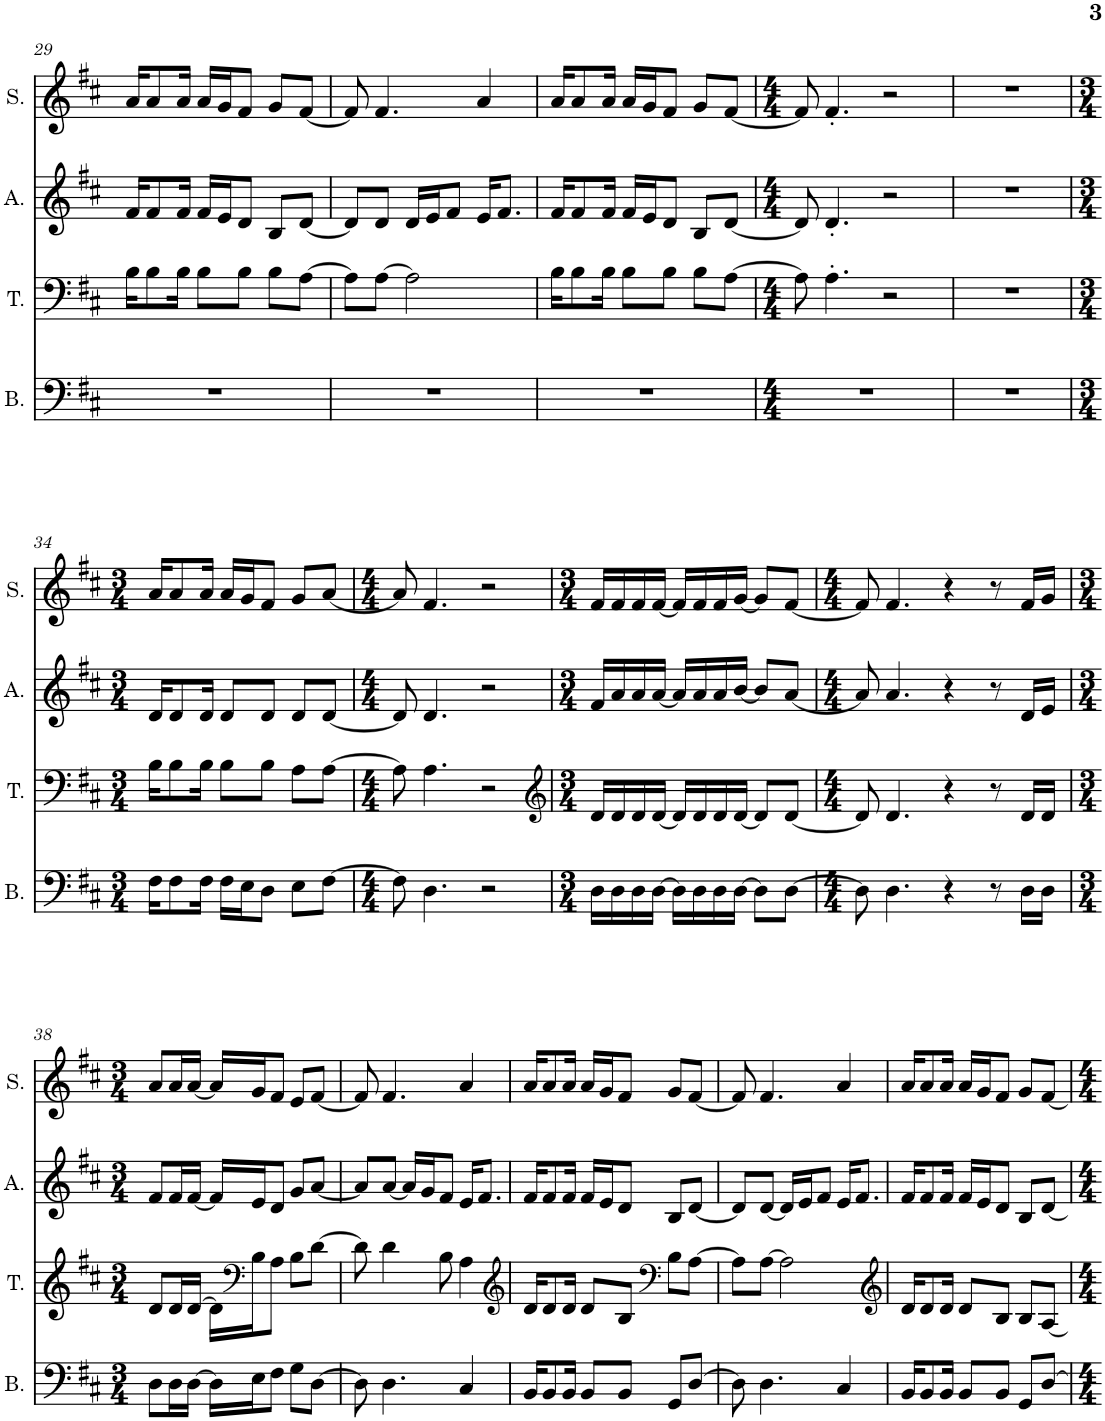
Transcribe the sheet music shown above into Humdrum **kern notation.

**kern	**kern	**kern	**kern
*part4	*part3	*part2	*part1
*staff4	*staff3	*staff2	*staff1
*I"Bass	*I"Tenor	*I"Alto	*I"Soprano
*I'B.	*I'T.	*I'A.	*I'S.
!!LO:PB:g=z
*clefF4	*clefF4	*clefG2	*clefG2
*k[f#c#]	*k[f#c#]	*k[f#c#]	*k[f#c#]
*M3/4	*M3/4	*M3/4	*M3/4
=29	=29	=29	=29
2.r	16B\KL	16f#/KL	16a/KL
.	8B\	8f#/	8a/
.	16B\Jk	16f#/Jk	16a/Jk
.	8B\L	16f#/LL	16a/LL
.	.	16e/J	16g/J
.	8B\J	8d/J	8f#/J
.	8B\L	8B/L	8g/L
.	[8A\J	[8d/J	[8f#/J
=30	=30	=30	=30
2.r	8A\L]	8d/L]	8f#/]
.	[8A\J	8d/J	4.f#/
.	2A\]	16d/LL	.
.	.	16e/J	.
.	.	8f#/J	.
.	.	16e/KL	4a/
.	.	8.f#/J	.
=31	=31	=31	=31
2.r	16B\KL	16f#/KL	16a/KL
.	8B\	8f#/	8a/
.	16B\Jk	16f#/Jk	16a/Jk
.	8B\L	16f#/LL	16a/LL
.	.	16e/J	16g/J
.	8B\J	8d/J	8f#/J
.	8B\L	8B/L	8g/L
.	[8A\J	[8d/J	[8f#/J
=32	=32	=32	=32
*M4/4	*M4/4	*M4/4	*M4/4
1r	8A\]	8d/]	8f#/]
.	4.A'\	4.d'/	4.f#'/
.	2r	2r	2r
=33	=33	=33	=33
1r	1r	1r	1r
!!LO:LB:g=z
=34	=34	=34	=34
*M3/4	*M3/4	*M3/4	*M3/4
16F#\KL	16B\KL	16d/KL	16a/KL
8F#\	8B\	8d/	8a/
16F#\Jk	16B\Jk	16d/Jk	16a/Jk
16F#\LL	8B\L	8d/L	16a/LL
16E\J	.	.	16g/J
8D\J	8B\J	8d/J	8f#/J
8E\L	8A\L	8d/L	8g/L
[8F#\J	[8A\J	[8d/J	[8a/J
=35	=35	=35	=35
*M4/4	*M4/4	*M4/4	*M4/4
8F#\]	8A\]	8d/]	8a/]
4.D\	4.A\	4.d/	4.f#/
2r	2r	2r	2r
=36	=36	=36	=36
*	*clefG2	*	*
*M3/4	*M3/4	*M3/4	*M3/4
16D\LL	16d/LL	16f#/LL	16f#/LL
16D\	16d/	16a/	16f#/
16D\	16d/	16a/	16f#/
[16D\JJ	[16d/JJ	[16a/JJ	[16f#/JJ
16D\LL]	16d/LL]	16a/LL]	16f#/LL]
16D\	16d/	16a/	16f#/
16D\	16d/	16a/	16f#/
[16D\JJ	[16d/JJ	[16b/JJ	[16g/JJ
8D\L]	8d/L]	8b/L]	8g/L]
[8D\J	[8d/J	[8a/J	[8f#/J
=37	=37	=37	=37
*M4/4	*M4/4	*M4/4	*M4/4
8D\]	8d/]	8a/]	8f#/]
4.D\	4.d/	4.a/	4.f#/
4r	4r	4r	4r
8r	8r	8r	8r
16D\LL	16d/LL	16d/LL	16f#/LL
16D\JJ	16d/JJ	16e/JJ	16g/JJ
!!LO:LB:g=z
=38	=38	=38	=38
*M3/4	*M3/4	*M3/4	*M3/4
8D\L	8d/L	8f#/L	8a/L
16D\L	16d/L	16f#/L	16a/L
[16D\JJ	[16d/JJ	[16f#/JJ	[16a/JJ
16D\LL]	16d\LL]	16f#/LL]	16a/LL]
*	*clefF4	*	*
16E\J	16B\J	16e/J	16g/J
8F#\J	8A\J	8d/J	8f#/J
8G\L	8B\L	8g/L	8e/L
[8D\J	[8d\J	[8a/J	[8f#/J
=39	=39	=39	=39
8D\]	8d\]	8a/L]	8f#/]
4.D\	4d\	[8a/J	4.f#/
.	.	16a/LL]	.
.	.	16g/J	.
.	8B\	8f#/J	.
4C#/	4A\	16e/KL	4a/
.	.	8.f#/J	.
=40	=40	=40	=40
*	*clefG2	*	*
16BB/KL	16d/KL	16f#/KL	16a/KL
8BB/	8d/	8f#/	8a/
16BB/Jk	16d/Jk	16f#/Jk	16a/Jk
8BB/L	8d/L	16f#/LL	16a/LL
.	.	16e/J	16g/J
8BB/J	8B/J	8d/J	8f#/J
*	*clefF4	*	*
8GG/L	8B\L	8B/L	8g/L
[8D/J	[8A\J	[8d/J	[8f#/J
=41	=41	=41	=41
8D\]	8A\L]	8d/L]	8f#/]
4.D\	[8A\J	[8d/J	4.f#/
.	2A\]	16d/LL]	.
.	.	16e/J	.
.	.	8f#/J	.
4C#/	.	16e/KL	4a/
.	.	8.f#/J	.
=42	=42	=42	=42
*	*clefG2	*	*
16BB/KL	16d/KL	16f#/KL	16a/KL
8BB/	8d/	8f#/	8a/
16BB/Jk	16d/Jk	16f#/Jk	16a/Jk
8BB/L	8d/L	16f#/LL	16a/LL
.	.	16e/J	16g/J
8BB/J	8B/J	8d/J	8f#/J
8GG/L	8B/L	8B/L	8g/L
[8D/J	[8A/J	[8d/J	[8f#/J
=	=	=	=
*-	*-	*-	*-
